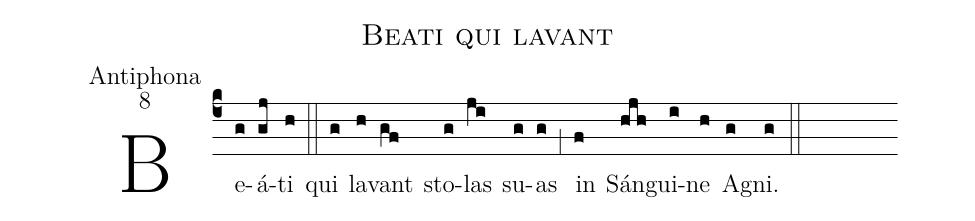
name:Beati qui lavant;
office-part:Antiphona;
mode:8;
%%
(c4) Be(g)á(gj)ti(h) (::)
qui(g) la(h)vant(gf) sto(g)las(ji) su(g)as(g) (,1) in(f) Sán(hjh)gui(i)ne(h) A(g)gni.(g) (::)
